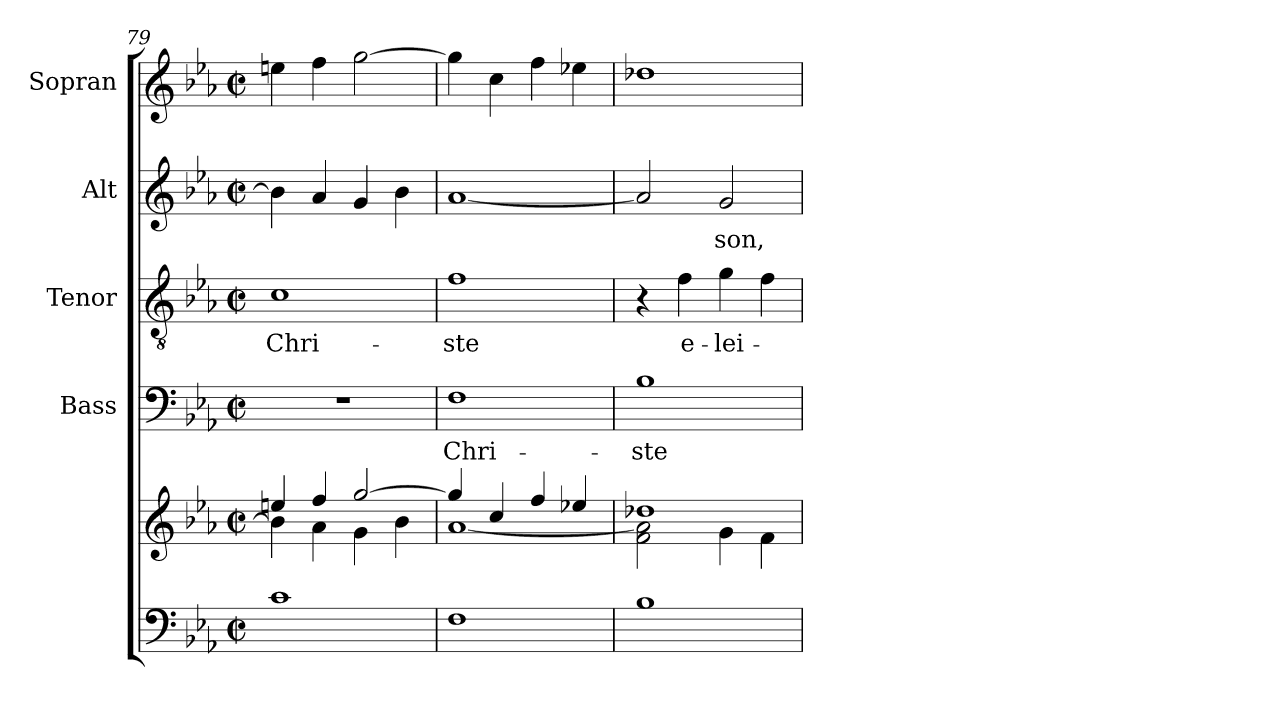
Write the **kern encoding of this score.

**kern	**kern	**kern	**text	**kern	**text	**kern	**text	**kern
*part5	*part5	*part4	*part4	*part3	*part3	*part2	*part2	*part1
*staff6	*staff5	*staff4	*staff4	*staff3	*staff3	*staff2	*staff2	*staff1
*	*	*I"Bass	*	*I"Tenor	*	*I"Alt	*	*I"Sopran
*	*	*I'B.	*	*I'T.	*	*I'A.	*	*I'S.
!!LO:PB:g=z
*clefF4	*clefG2	*clefF4	*	*clefGv2	*	*clefG2	*	*clefG2
*k[b-e-a-]	*k[b-e-a-]	*k[b-e-a-]	*	*k[b-e-a-]	*	*k[b-e-a-]	*	*k[b-e-a-]
*E-:	*E-:	*E-:	*	*E-:	*	*E-:	*	*E-:
*M2/2	*M2/2	*M2/2	*	*M2/2	*	*M2/2	*	*M2/2
*met(c|)	*met(c|)	*met(c|)	*	*met(c|)	*	*met(c|)	*	*met(c|)
=79	=79	=79	=79	=79	=79	=79	=79	=79
*	*^	*	*	*	*	*	*	*
!	!	!	!	!	!	!LO:LY:b	!	!	!
1c	4een/	4b-\]	1r	.	1c	Chri-	4b-\]	.	4een\
.	4ff/	4a-\	.	.	.	.	4a-/	.	4ff\
.	[>2gg/	4g\	.	.	.	.	4g/	.	[2gg\
.	.	4b-\	.	.	.	.	4b-\	.	.
=80	=80	=80	=80	=80	=80	=80	=80	=80	=80
!	!	!	!	!LO:LY:b	!	!LO:LY:b	!	!	!
1F	4gg/]	[<1a-	1F	Chri-	1f	-ste	[1a-	.	4gg\]
.	4cc/	.	.	.	.	.	.	.	4cc\
.	4ff/	.	.	.	.	.	.	.	4ff\
.	4ee-X/	.	.	.	.	.	.	.	4ee-X\
=81	=81	=81	=81	=81	=81	=81	=81	=81	=81
!	!	!	!	!LO:LY:b	!	!	!	!	!
1B-	1dd-X	2f\ 2a-\]	1B-	-ste	4r	.	2a-/]	.	1dd-X
!	!	!	!	!	!	!LO:LY:b	!	!	!
.	.	.	.	.	4f\	e-	.	.	.
!	!	!	!	!	!	!LO:LY:b	!	!LO:LY:b	!
.	.	4g\	.	.	4g\	-lei-	2g/	son,	.
.	.	4f\	.	.	4f\	.	.	.	.
*	*v	*v	*	*	*	*	*	*	*
=	=	=	=	=	=	=	=	=
*-	*-	*-	*-	*-	*-	*-	*-	*-
